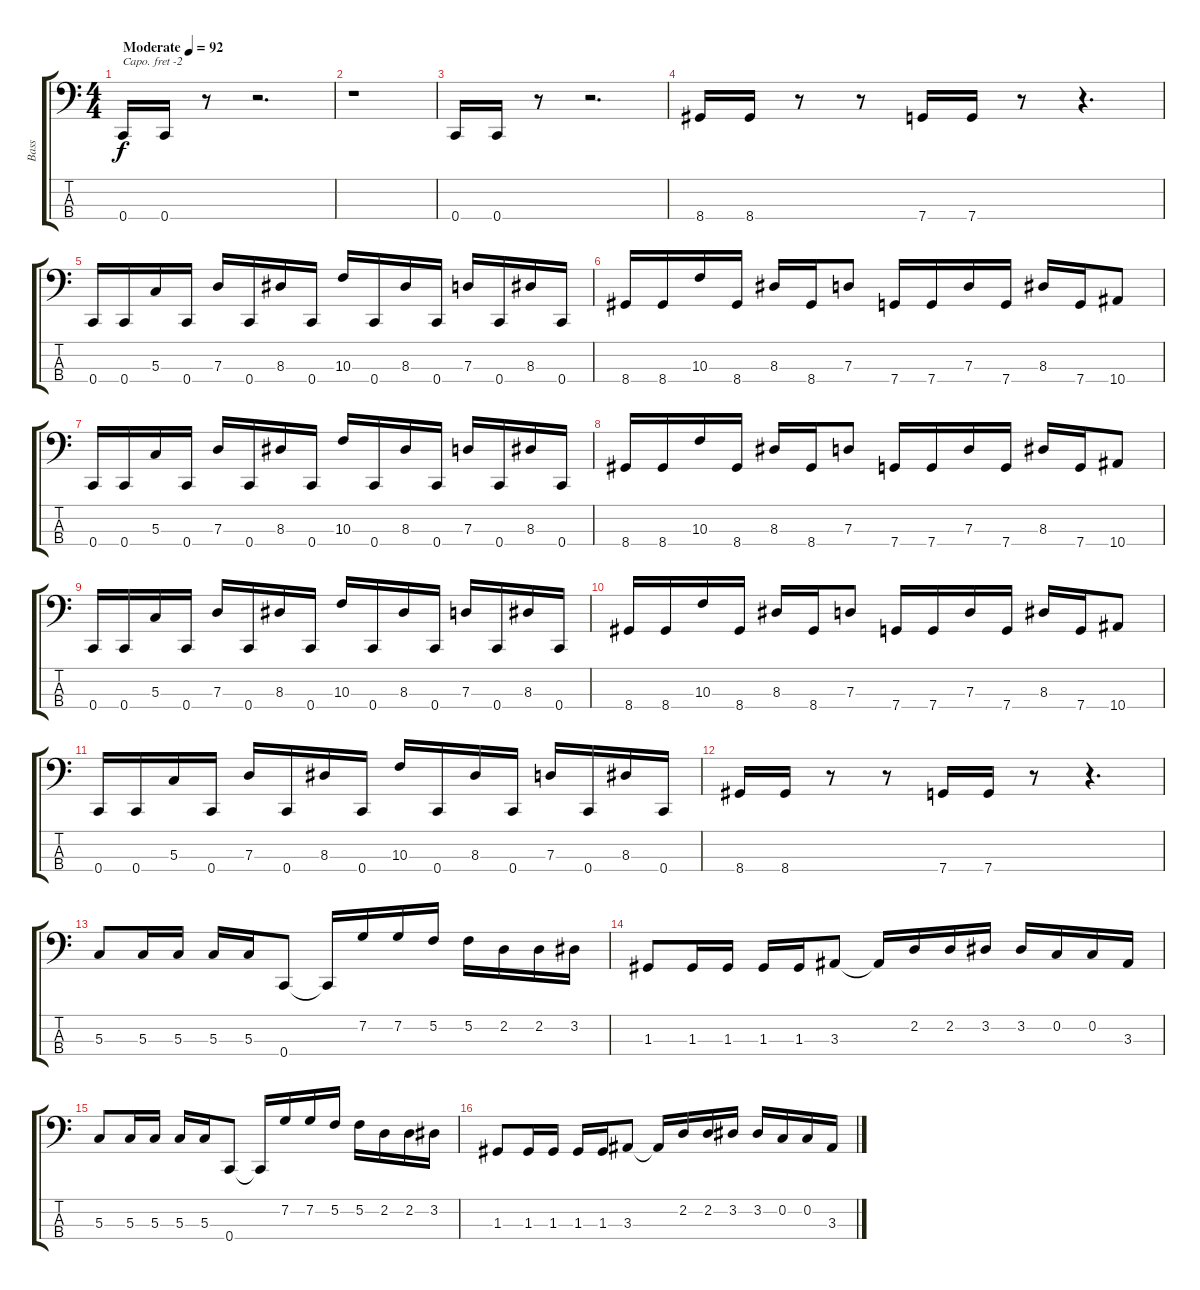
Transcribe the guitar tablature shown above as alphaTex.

\track ("Bass" "Bass") {instrument electricbasspick}
\staff {score tabs}
\capo -2
\tuning (G2 D2 A1 D1) {hide}
\ts (4 4)
\tempo (92 "Moderate")
\clef f4
\ks c
0.4.16{dy f instrument electricbasspick} 0.4.16 r.8 r.2{d} |
r.1 |
0.4.16 0.4.16 r.8 r.2{d} |
8.4.16 8.4.16 r.8 r.8 7.4.16 7.4.16 r.8 r.4{d} |
0.4.16 0.4.16 5.3.16 0.4.16 7.3.16 0.4.16 8.3.16 0.4.16 10.3.16 0.4.16 8.3.16 0.4.16 7.3.16 0.4.16 8.3.16 0.4.16 |
8.4.16 8.4.16 10.3.16 8.4.16 8.3.16 8.4.16 7.3.8 7.4.16 7.4.16 7.3.16 7.4.16 8.3.16 7.4.16 10.4.8 |
0.4.16 0.4.16 5.3.16 0.4.16 7.3.16 0.4.16 8.3.16 0.4.16 10.3.16 0.4.16 8.3.16 0.4.16 7.3.16 0.4.16 8.3.16 0.4.16 |
8.4.16 8.4.16 10.3.16 8.4.16 8.3.16 8.4.16 7.3.8 7.4.16 7.4.16 7.3.16 7.4.16 8.3.16 7.4.16 10.4.8 |
0.4.16 0.4.16 5.3.16 0.4.16 7.3.16 0.4.16 8.3.16 0.4.16 10.3.16 0.4.16 8.3.16 0.4.16 7.3.16 0.4.16 8.3.16 0.4.16 |
8.4.16 8.4.16 10.3.16 8.4.16 8.3.16 8.4.16 7.3.8 7.4.16 7.4.16 7.3.16 7.4.16 8.3.16 7.4.16 10.4.8 |
0.4.16 0.4.16 5.3.16 0.4.16 7.3.16 0.4.16 8.3.16 0.4.16 10.3.16 0.4.16 8.3.16 0.4.16 7.3.16 0.4.16 8.3.16 0.4.16 |
8.4.16 8.4.16 r.8 r.8 7.4.16 7.4.16 r.8 r.4{d} |
5.3.8 5.3.16 5.3.16 5.3.16 5.3.16 0.4.8 0.4{t}.16 7.2.16 7.2.16 5.2.16 5.2.16 2.2.16 2.2.16 3.2.16 |
1.3.8 1.3.16 1.3.16 1.3.16 1.3.16 3.3.8 3.3{t}.16 2.2.16 2.2.16 3.2.16 3.2.16 0.2.16 0.2.16 3.3.16 |
5.3.8 5.3.16 5.3.16 5.3.16 5.3.16 0.4.8 0.4{t}.16 7.2.16 7.2.16 5.2.16 5.2.16 2.2.16 2.2.16 3.2.16 |
1.3.8 1.3.16 1.3.16 1.3.16 1.3.16 3.3.8 3.3{t}.16 2.2.16 2.2.16 3.2.16 3.2.16 0.2.16 0.2.16 3.3.16
